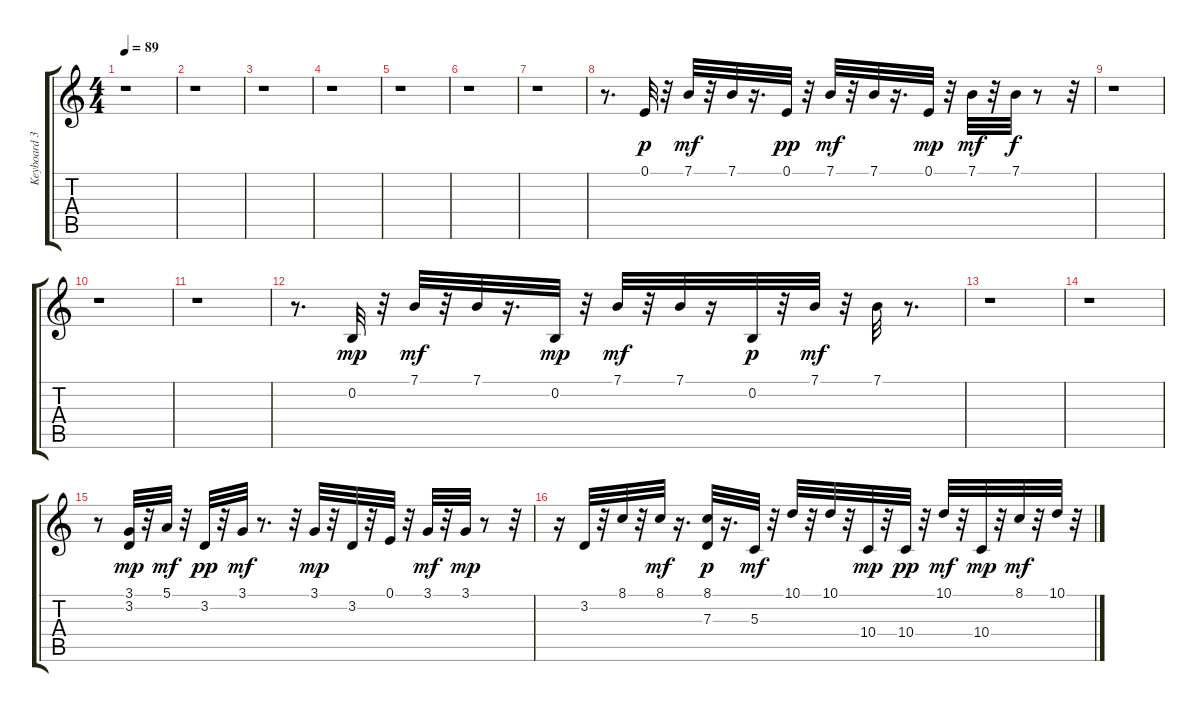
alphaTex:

\track ("Keyboard 3" "Keyboard 3") {instrument rockorgan}
\staff {score tabs}
\tuning (E4 B3 G3 D3 A2 E2) {hide}
\ts (4 4)
\tempo 89
\clef g2
\ks c
r.1{dy mp} |
r.1 |
r.1 |
r.1 |
r.1 |
r.1 |
r.1 |
r.8{d} 0.1.32{dy p} r.32 7.1.32{dy mf} r.32 7.1.32 r.16{d} 0.1.32{dy pp} r.32 7.1.32{dy mf} r.32 7.1.32 r.16{d} 0.1.32{dy mp} r.32 7.1.32{dy mf} r.32 7.1.32{dy f} r.8 r.32 |
r.1 |
r.1 |
r.1 |
r.8{d} 0.2.32{dy mp} r.32 7.1.32{dy mf} r.32 7.1.32 r.16{d} 0.2.32{dy mp} r.32 7.1.32{dy mf} r.32 7.1.32 r.16 0.2.32{dy p} r.32 7.1.32{dy mf} r.32 7.1.32 r.8{d} |
r.1 |
r.1 |
r.8 (3.1 3.2).32{dy mp} r.32 5.1.32{dy mf} r.32 3.2.32{dy pp} r.32 3.1.32{dy mf} r.8{d} r.32 3.1.32{dy mp} r.32 3.2.32 r.32 0.1.32 r.32 3.1.32{dy mf} r.32 3.1.32{dy mp} r.8 r.32 |
r.16 3.2.32 r.32 8.1.32 r.32 8.1.32{dy mf} r.16{d} (8.1 7.3).32{dy p} r.16{d} 5.3.32{dy mf} r.32 10.1.32 r.32 10.1.32 r.32 10.4.32{dy mp} r.32 10.4.32{dy pp} r.32 10.1.32{dy mf} r.32 10.4.32{dy mp} r.32 8.1.32{dy mf} r.32 10.1.32 r.32
